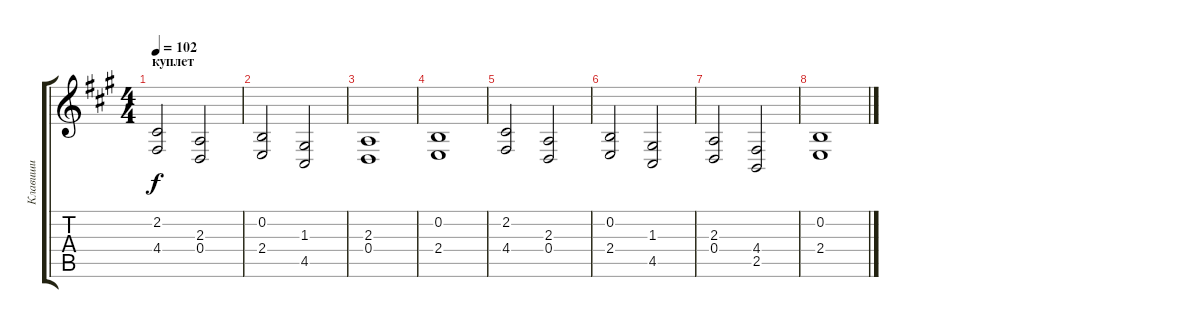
\track ("Клавиши" "Клавиши") {instrument stringensemble2}
\staff {score tabs}
\tuning (E4 B3 G3 D3 A2 E2) {hide}
\ts (4 4)
\section ("" "куплет")
\tempo 102
\clef g2
\ks f#minor
(2.2 4.4).2{dy f} (2.3 0.4).2 |
(0.2 2.4).2 (1.3 4.5).2 |
(2.3 0.4).1 |
(0.2 2.4).1 |
(2.2 4.4).2 (2.3 0.4).2 |
(0.2 2.4).2 (1.3 4.5).2 |
(2.3 0.4).2 (4.4 2.5).2 |
(0.2 2.4).1
